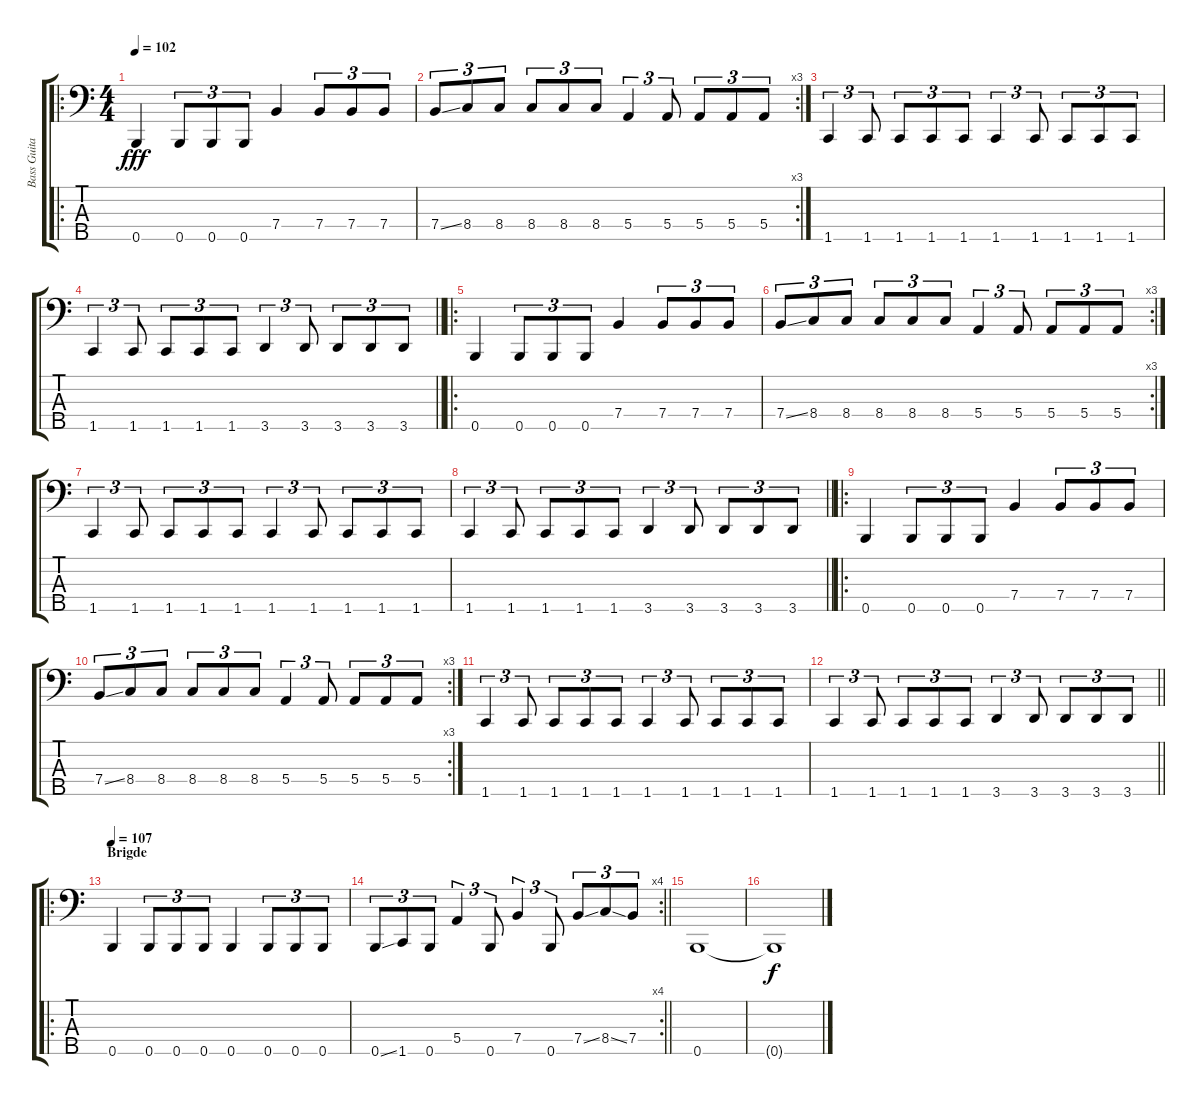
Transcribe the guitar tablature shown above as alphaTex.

\track ("Bass Guitar" "Bass Guita") {instrument electricbassfinger}
\staff {score tabs}
\tuning (Gb2 D2 A1 E1 B0) {hide}
\ro
\ts (4 4)
\tempo 102
\clef f4
\ks c
0.5.4{dy fff} 0.5.8{tu (3 2)} 0.5.8{tu (3 2)} 0.5.8{tu (3 2)} 7.4.4 7.4.8{tu (3 2)} 7.4.8{tu (3 2)} 7.4.8{tu (3 2)} |
\rc 3
7.4{ss}.8{tu (3 2)} 8.4.8{tu (3 2)} 8.4.8{tu (3 2)} 8.4.8{tu (3 2)} 8.4.8{tu (3 2)} 8.4.8{tu (3 2)} 5.4.4{tu (3 2)} 5.4.8{tu (3 2)} 5.4.8{tu (3 2)} 5.4.8{tu (3 2)} 5.4.8{tu (3 2)} |
1.5.4{tu (3 2)} 1.5.8{tu (3 2)} 1.5.8{tu (3 2)} 1.5.8{tu (3 2)} 1.5.8{tu (3 2)} 1.5.4{tu (3 2)} 1.5.8{tu (3 2)} 1.5.8{tu (3 2)} 1.5.8{tu (3 2)} 1.5.8{tu (3 2)} |
\barLineRight lightlight
1.5.4{tu (3 2)} 1.5.8{tu (3 2)} 1.5.8{tu (3 2)} 1.5.8{tu (3 2)} 1.5.8{tu (3 2)} 3.5.4{tu (3 2)} 3.5.8{tu (3 2)} 3.5.8{tu (3 2)} 3.5.8{tu (3 2)} 3.5.8{tu (3 2)} |
\ro
0.5.4 0.5.8{tu (3 2)} 0.5.8{tu (3 2)} 0.5.8{tu (3 2)} 7.4.4 7.4.8{tu (3 2)} 7.4.8{tu (3 2)} 7.4.8{tu (3 2)} |
\rc 3
7.4{ss}.8{tu (3 2)} 8.4.8{tu (3 2)} 8.4.8{tu (3 2)} 8.4.8{tu (3 2)} 8.4.8{tu (3 2)} 8.4.8{tu (3 2)} 5.4.4{tu (3 2)} 5.4.8{tu (3 2)} 5.4.8{tu (3 2)} 5.4.8{tu (3 2)} 5.4.8{tu (3 2)} |
1.5.4{tu (3 2)} 1.5.8{tu (3 2)} 1.5.8{tu (3 2)} 1.5.8{tu (3 2)} 1.5.8{tu (3 2)} 1.5.4{tu (3 2)} 1.5.8{tu (3 2)} 1.5.8{tu (3 2)} 1.5.8{tu (3 2)} 1.5.8{tu (3 2)} |
\barLineRight lightlight
1.5.4{tu (3 2)} 1.5.8{tu (3 2)} 1.5.8{tu (3 2)} 1.5.8{tu (3 2)} 1.5.8{tu (3 2)} 3.5.4{tu (3 2)} 3.5.8{tu (3 2)} 3.5.8{tu (3 2)} 3.5.8{tu (3 2)} 3.5.8{tu (3 2)} |
\ro
0.5.4 0.5.8{tu (3 2)} 0.5.8{tu (3 2)} 0.5.8{tu (3 2)} 7.4.4 7.4.8{tu (3 2)} 7.4.8{tu (3 2)} 7.4.8{tu (3 2)} |
\rc 3
7.4{ss}.8{tu (3 2)} 8.4.8{tu (3 2)} 8.4.8{tu (3 2)} 8.4.8{tu (3 2)} 8.4.8{tu (3 2)} 8.4.8{tu (3 2)} 5.4.4{tu (3 2)} 5.4.8{tu (3 2)} 5.4.8{tu (3 2)} 5.4.8{tu (3 2)} 5.4.8{tu (3 2)} |
1.5.4{tu (3 2)} 1.5.8{tu (3 2)} 1.5.8{tu (3 2)} 1.5.8{tu (3 2)} 1.5.8{tu (3 2)} 1.5.4{tu (3 2)} 1.5.8{tu (3 2)} 1.5.8{tu (3 2)} 1.5.8{tu (3 2)} 1.5.8{tu (3 2)} |
\barLineRight lightlight
1.5.4{tu (3 2)} 1.5.8{tu (3 2)} 1.5.8{tu (3 2)} 1.5.8{tu (3 2)} 1.5.8{tu (3 2)} 3.5.4{tu (3 2)} 3.5.8{tu (3 2)} 3.5.8{tu (3 2)} 3.5.8{tu (3 2)} 3.5.8{tu (3 2)} |
\ro
\section ("" "Brigde")
\tempo 107
0.5.4 0.5.8{tu (3 2)} 0.5.8{tu (3 2)} 0.5.8{tu (3 2)} 0.5.4 0.5.8{tu (3 2)} 0.5.8{tu (3 2)} 0.5.8{tu (3 2)} |
\rc 4
\barLineRight lightlight
0.5{ss}.8{tu (3 2)} 1.5.8{tu (3 2)} 0.5.8{tu (3 2)} 5.4.4{tu (3 2)} 0.5.8{tu (3 2)} 7.4.4{tu (3 2)} 0.5.8{tu (3 2)} 7.4{ss}.8{tu (3 2)} 8.4{ss}.8{tu (3 2)} 7.4.8{tu (3 2)} |
0.5.1 |
0.5{t}.1{dy f}
